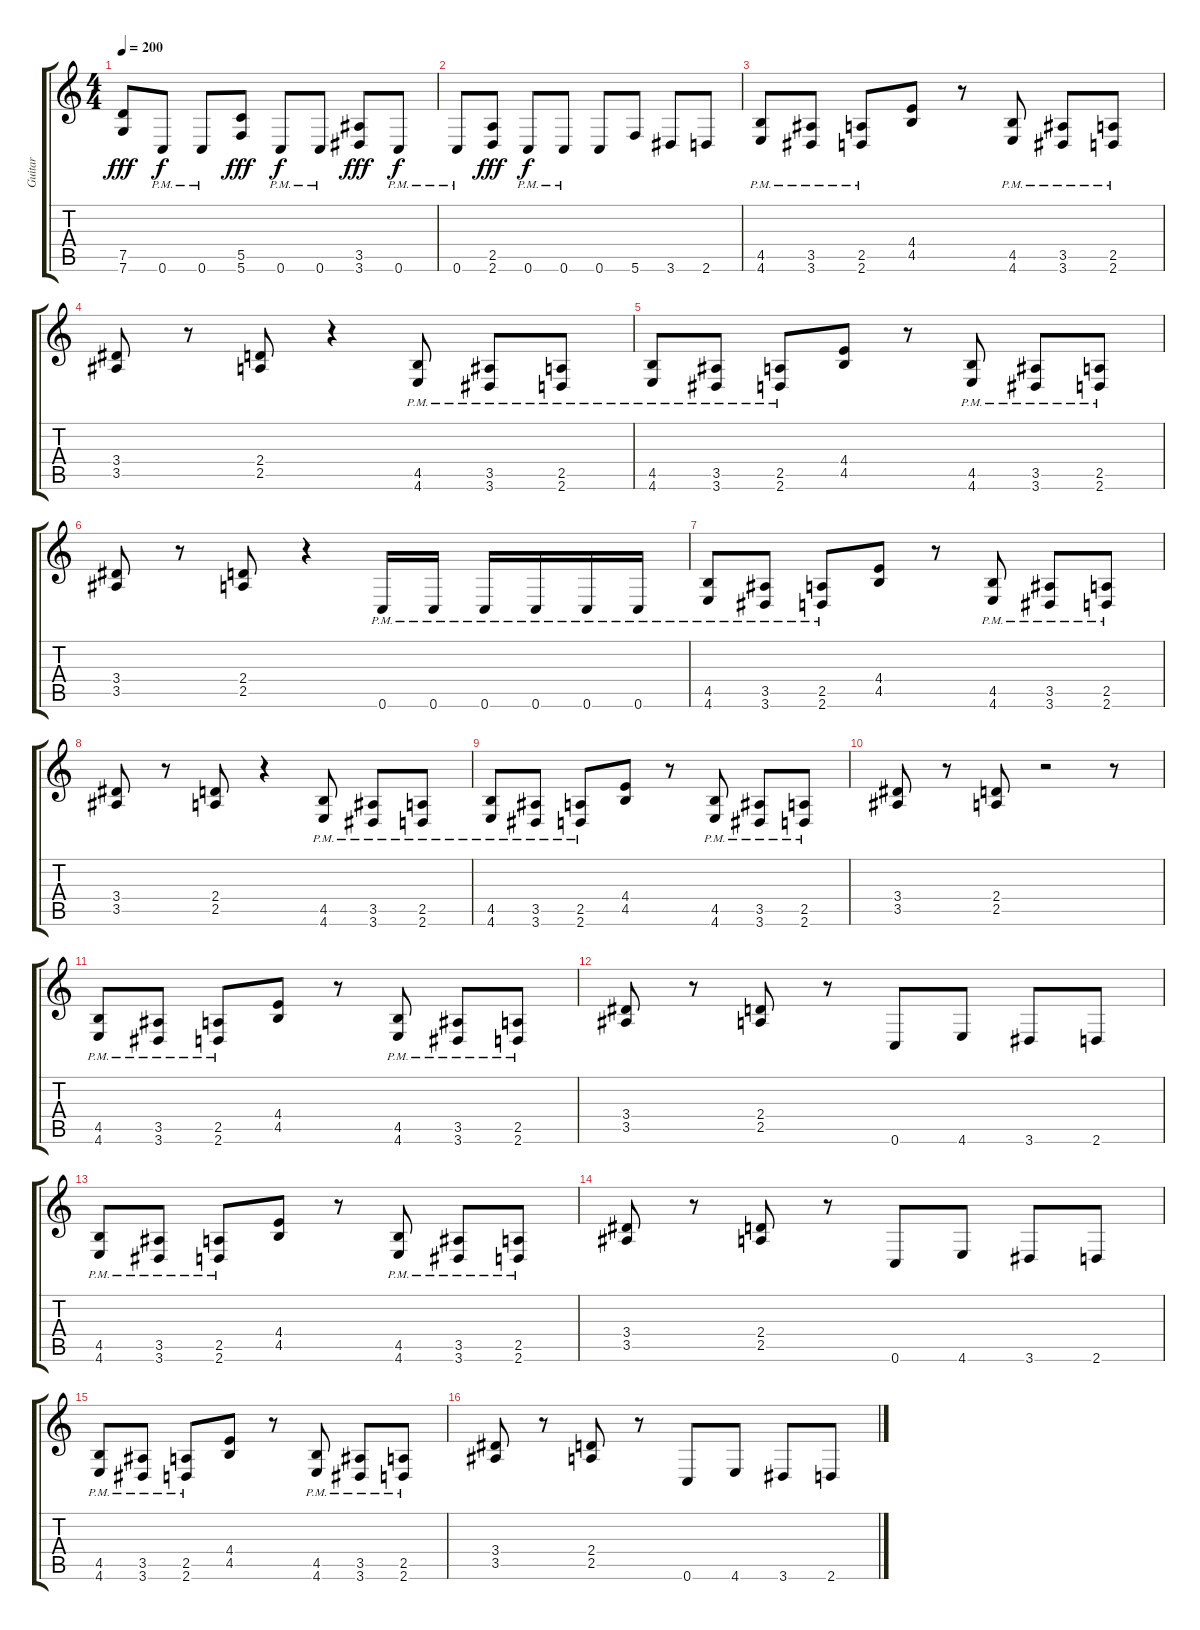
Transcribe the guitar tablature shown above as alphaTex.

\track ("Guitar" "Guitar") {instrument distortionguitar}
\staff {score tabs}
\tuning (D4 A3 F3 C3 G2 C2) {hide}
\ts (4 4)
\section ("" "")
\tempo 200
\clef g2
\ks c
(7.5 7.6).8{dy fff instrument distortionguitar} 0.6{pm}.8{dy f} 0.6{pm}.8 (5.5 5.6).8{dy fff} 0.6{pm}.8{dy f} 0.6{pm}.8 (3.5 3.6).8{dy fff} 0.6{pm}.8{dy f} |
0.6{pm}.8 (2.5 2.6).8{dy fff} 0.6{pm}.8{dy f} 0.6{pm}.8 0.6.8 5.6.8 3.6.8 2.6.8 |
(4.5{pm} 4.6{pm}).8 (3.5{pm} 3.6{pm}).8 (2.5{pm} 2.6{pm}).8 (4.4 4.5).8 r.8 (4.5{pm} 4.6{pm}).8 (3.5{pm} 3.6{pm}).8 (2.5{pm} 2.6{pm}).8 |
(3.4 3.5).8 r.8 (2.4 2.5).8 r.4 (4.5{pm} 4.6{pm}).8 (3.5{pm} 3.6{pm}).8 (2.5{pm} 2.6{pm}).8 |
(4.5{pm} 4.6{pm}).8 (3.5{pm} 3.6{pm}).8 (2.5{pm} 2.6{pm}).8 (4.4 4.5).8 r.8 (4.5{pm} 4.6{pm}).8 (3.5{pm} 3.6{pm}).8 (2.5{pm} 2.6{pm}).8 |
(3.4 3.5).8 r.8 (2.4 2.5).8 r.4 0.6{pm}.16 0.6{pm}.16 0.6{pm}.16 0.6{pm}.16 0.6{pm}.16 0.6{pm}.16 |
(4.5{pm} 4.6{pm}).8 (3.5{pm} 3.6{pm}).8 (2.5{pm} 2.6{pm}).8 (4.4 4.5).8 r.8 (4.5{pm} 4.6{pm}).8 (3.5{pm} 3.6{pm}).8 (2.5{pm} 2.6{pm}).8 |
(3.4 3.5).8 r.8 (2.4 2.5).8 r.4 (4.5{pm} 4.6{pm}).8 (3.5{pm} 3.6{pm}).8 (2.5{pm} 2.6{pm}).8 |
(4.5{pm} 4.6{pm}).8 (3.5{pm} 3.6{pm}).8 (2.5{pm} 2.6{pm}).8 (4.4 4.5).8 r.8 (4.5{pm} 4.6{pm}).8 (3.5{pm} 3.6{pm}).8 (2.5{pm} 2.6{pm}).8 |
(3.4 3.5).8 r.8 (2.4 2.5).8 r.2 r.8 |
(4.5{pm} 4.6{pm}).8 (3.5{pm} 3.6{pm}).8 (2.5{pm} 2.6{pm}).8 (4.4 4.5).8 r.8 (4.5{pm} 4.6{pm}).8 (3.5{pm} 3.6{pm}).8 (2.5{pm} 2.6{pm}).8 |
(3.4 3.5).8 r.8 (2.4 2.5).8 r.8 0.6.8 4.6.8 3.6.8 2.6.8 |
(4.5{pm} 4.6{pm}).8 (3.5{pm} 3.6{pm}).8 (2.5{pm} 2.6{pm}).8 (4.4 4.5).8 r.8 (4.5{pm} 4.6{pm}).8 (3.5{pm} 3.6{pm}).8 (2.5{pm} 2.6{pm}).8 |
(3.4 3.5).8 r.8 (2.4 2.5).8 r.8 0.6.8 4.6.8 3.6.8 2.6.8 |
(4.5{pm} 4.6{pm}).8 (3.5{pm} 3.6{pm}).8 (2.5{pm} 2.6{pm}).8 (4.4 4.5).8 r.8 (4.5{pm} 4.6{pm}).8 (3.5{pm} 3.6{pm}).8 (2.5{pm} 2.6{pm}).8 |
(3.4 3.5).8 r.8 (2.4 2.5).8 r.8 0.6.8 4.6.8 3.6.8 2.6.8
